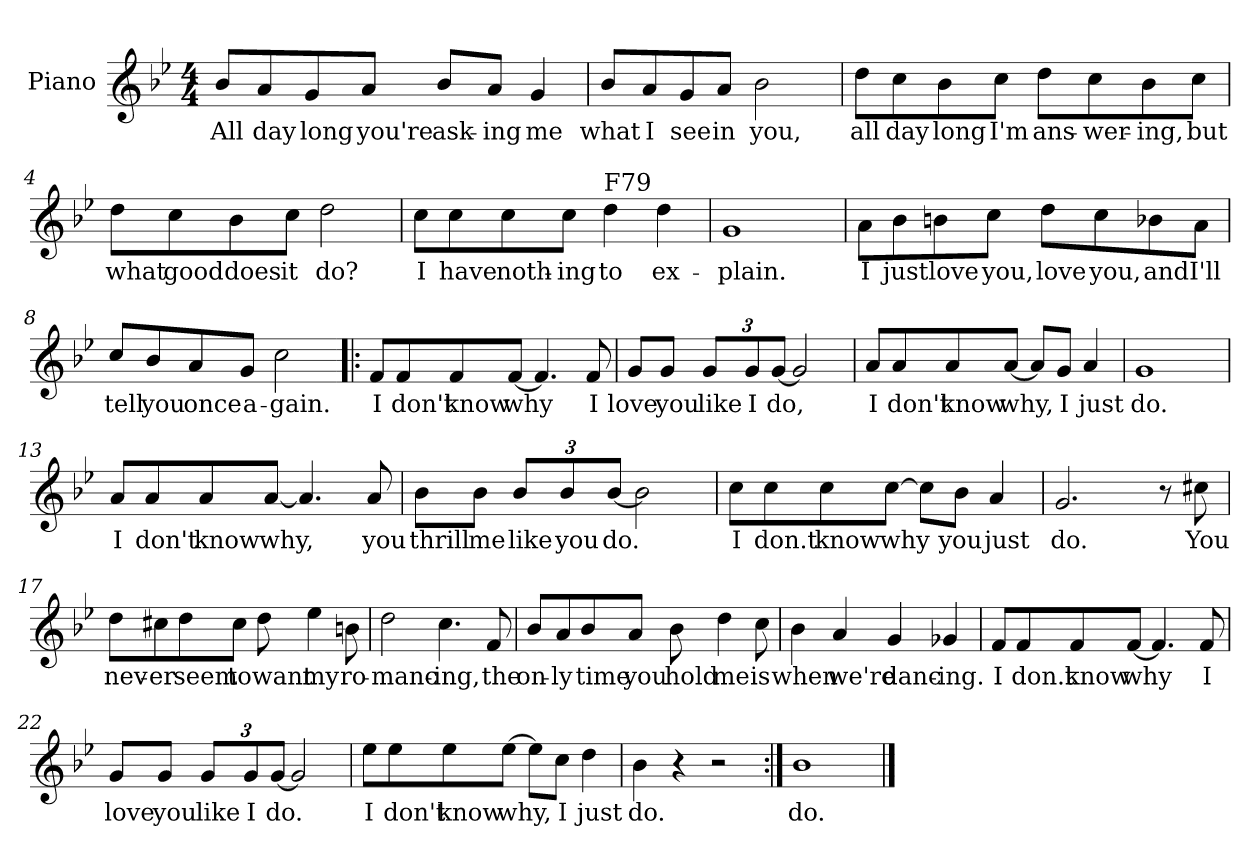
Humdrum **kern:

**kern	**text
*part1	*part1
*staff1	*staff1
*I"Piano	*
*I'Pno.	*
*clefG2	*
*k[b-e-]	*
*B-:	*
*M4/4	*
=1	=1
8b-/L	All
8a/	day
8g/	long
8a/J	you're
8b-/L	ask-
8a/J	-ing
4g/	me
=2	=2
8b-/L	what
8a/	I
8g/	see
8a/J	in
2b-\	you,
=3	=3
8dd\L	all
8cc\	day
8b-\	long
8cc\J	I'm
8dd\L	ans-
8cc\	-wer-
8b-\	-ing,
8cc\J	but
!!LO:LB:g=z
=4	=4
8dd\L	what
8cc\	good
8b-\	does
8cc\J	it
2dd\	do?
=5	=5
8cc\L	I
8cc\	have
8cc\	noth-
8cc\J	-ing
!LO:TX:a:t=F79	!
4dd\	to
4dd\	ex-
=6	=6
1g	-plain.
!!LO:LB:g=z
=7	=7
8a\L	I
8b-\	just
8bn\	love
8cc\J	you,
8dd\L	love
8cc\	you,
8b-X\	and
8a\J	I'll
=8	=8
8cc/L	tell
8b-/	you
8a/	once
8g/J	a-
2cc\	-gain.
!!LO:LB:g=z
=9!|:	=9!|:
8f/L	I
8f/	don't
8f/	know
[8f/J	why
4.f/]	.
8f/	I
=10	=10
8g/L	love
8g/J	you
*Xbrackettup	*
12g/L	like
12g/	I
[12g/J	do,
2g/]	.
=11	=11
8a/L	I
8a/	don't
8a/	know
[8a/J	why,
8a/L]	.
8g/J	I
4a/	just
=12	=12
1g	do.
!!LO:LB:g=z
=13	=13
8a/L	I
8a/	don't
8a/	know
[8a/J	why,
4.a/]	.
8a/	you
=14	=14
8b-\L	thrill
8b-\J	me
12b-/L	like
12b-/	you
[12b-/J	do.
2b-\]	.
=15	=15
8cc\L	I
8cc\	don.t
8cc\	know
[8cc\J	why
8cc\L]	.
8b-\J	you
4a/	just
=16	=16
2.g/	do.
8r	.
8cc#X\	You
!!LO:LB:g=z
=17	=17
8dd\L	nev-
8cc#X\	-er
8dd\	seem
8cc#\J	to
8dd\	want
4ee-\	my
8bn\	ro-
=18	=18
2dd\	-manc-
4.cc\	-ing,
8f/	the
=19	=19
8b-/L	on-
8a/	-ly
8b-/	time
8a/J	you
8b-\	hold
4dd\	me
8cc\	is
!!LO:LB:g=z
=20	=20
4b-\	when
4a/	we're
4g/	danc-
4g-X/	-ing.
=21	=21
8f/L	I
8f/	don.t
8f/	know
[8f/J	why
4.f/]	.
8f/	I
=22	=22
8g/L	love
8g/J	you
12g/L	like
12g/	I
[12g/J	do.
2g/]	.
!!LO:LB:g=z
=23	=23
8ee-\L	I
8ee-\	don't
8ee-\	know
[8ee-\J	why,
8ee-\L]	.
8cc\J	I
4dd\	just
=24	=24
4b-\	do.
4r	.
2r	.
=25:|!	=25:|!
1b-	do.
==	==
*-	*-
